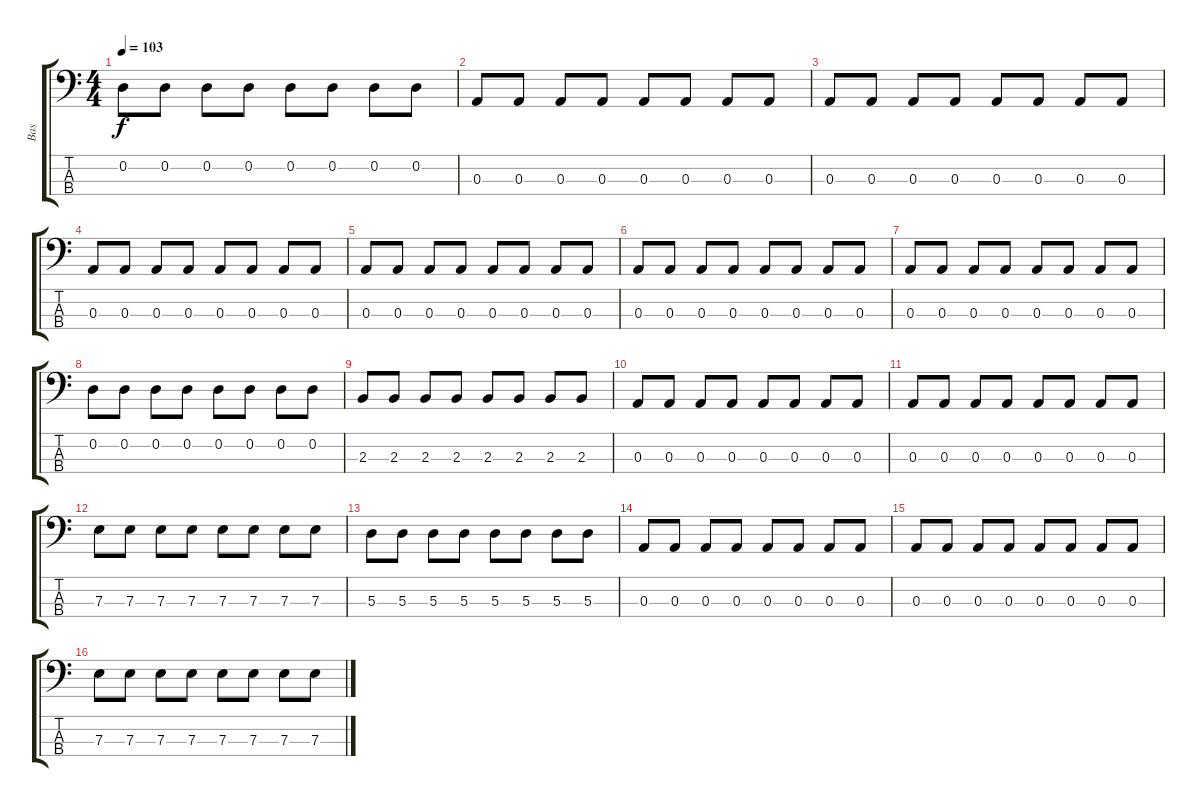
\track ("Bas" "Bas") {instrument electricbassfinger}
\staff {score tabs}
\tuning (G2 D2 A1 E1) {hide}
\ts (4 4)
\tempo 103
\clef f4
\ks c
0.2.8{dy f} 0.2.8 0.2.8 0.2.8 0.2.8 0.2.8 0.2.8 0.2.8 |
0.3.8 0.3.8 0.3.8 0.3.8 0.3.8 0.3.8 0.3.8 0.3.8 |
0.3.8 0.3.8 0.3.8 0.3.8 0.3.8 0.3.8 0.3.8 0.3.8 |
0.3.8 0.3.8 0.3.8 0.3.8 0.3.8 0.3.8 0.3.8 0.3.8 |
0.3.8 0.3.8 0.3.8 0.3.8 0.3.8 0.3.8 0.3.8 0.3.8 |
0.3.8 0.3.8 0.3.8 0.3.8 0.3.8 0.3.8 0.3.8 0.3.8 |
0.3.8 0.3.8 0.3.8 0.3.8 0.3.8 0.3.8 0.3.8 0.3.8 |
0.2.8 0.2.8 0.2.8 0.2.8 0.2.8 0.2.8 0.2.8 0.2.8 |
2.3.8 2.3.8 2.3.8 2.3.8 2.3.8 2.3.8 2.3.8 2.3.8 |
0.3.8 0.3.8 0.3.8 0.3.8 0.3.8 0.3.8 0.3.8 0.3.8 |
0.3.8 0.3.8 0.3.8 0.3.8 0.3.8 0.3.8 0.3.8 0.3.8 |
7.3.8 7.3.8 7.3.8 7.3.8 7.3.8 7.3.8 7.3.8 7.3.8 |
5.3.8 5.3.8 5.3.8 5.3.8 5.3.8 5.3.8 5.3.8 5.3.8 |
0.3.8 0.3.8 0.3.8 0.3.8 0.3.8 0.3.8 0.3.8 0.3.8 |
0.3.8 0.3.8 0.3.8 0.3.8 0.3.8 0.3.8 0.3.8 0.3.8 |
7.3.8 7.3.8 7.3.8 7.3.8 7.3.8 7.3.8 7.3.8 7.3.8
